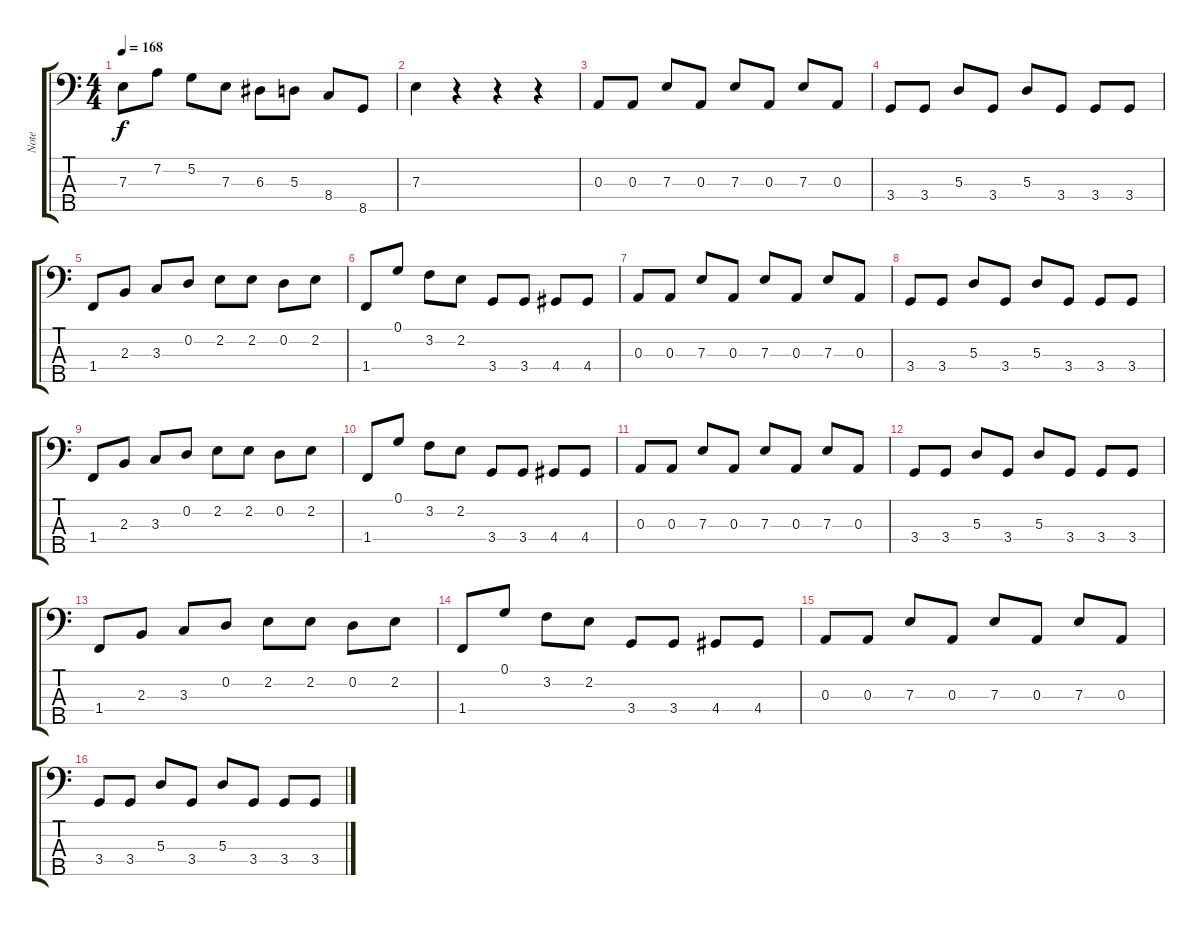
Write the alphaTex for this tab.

\track ("Note" "Note") {instrument electricbassfinger}
\staff {score tabs}
\tuning (G2 D2 A1 E1 B0) {hide}
\ts (4 4)
\tempo 168
\clef f4
\ks c
7.3.8{dy f} 7.2.8 5.2.8 7.3.8 6.3.8 5.3.8 8.4.8 8.5.8 |
7.3.4 r.4 r.4 r.4 |
0.3.8 0.3.8 7.3.8 0.3.8 7.3.8 0.3.8 7.3.8 0.3.8 |
3.4.8 3.4.8 5.3.8 3.4.8 5.3.8 3.4.8 3.4.8 3.4.8 |
1.4.8 2.3.8 3.3.8 0.2.8 2.2.8 2.2.8 0.2.8 2.2.8 |
1.4.8 0.1.8 3.2.8 2.2.8 3.4.8 3.4.8 4.4.8 4.4.8 |
0.3.8 0.3.8 7.3.8 0.3.8 7.3.8 0.3.8 7.3.8 0.3.8 |
3.4.8 3.4.8 5.3.8 3.4.8 5.3.8 3.4.8 3.4.8 3.4.8 |
1.4.8 2.3.8 3.3.8 0.2.8 2.2.8 2.2.8 0.2.8 2.2.8 |
1.4.8 0.1.8 3.2.8 2.2.8 3.4.8 3.4.8 4.4.8 4.4.8 |
0.3.8 0.3.8 7.3.8 0.3.8 7.3.8 0.3.8 7.3.8 0.3.8 |
3.4.8 3.4.8 5.3.8 3.4.8 5.3.8 3.4.8 3.4.8 3.4.8 |
1.4.8 2.3.8 3.3.8 0.2.8 2.2.8 2.2.8 0.2.8 2.2.8 |
1.4.8 0.1.8 3.2.8 2.2.8 3.4.8 3.4.8 4.4.8 4.4.8 |
0.3.8 0.3.8 7.3.8 0.3.8 7.3.8 0.3.8 7.3.8 0.3.8 |
3.4.8 3.4.8 5.3.8 3.4.8 5.3.8 3.4.8 3.4.8 3.4.8
